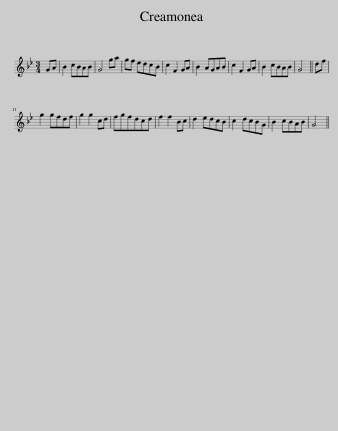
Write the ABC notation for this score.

X:1
L:1/8
M:3/4
I:linebreak $
K:Gmin
V:1 treble
V:1
 GA | B2 cBAB | G4 ga | gf edcB | c2 F2 GA | %5
 B2 AGAB | c2 F2 GA | B2 cBAB | G4 || df |$ %10
 g2 gfdf | g2 g2 cd | fgfdcd | f2 f2 Bc | d2 edcB | %15
 c2 dcBG | B2 cBAB | G4 || %18
